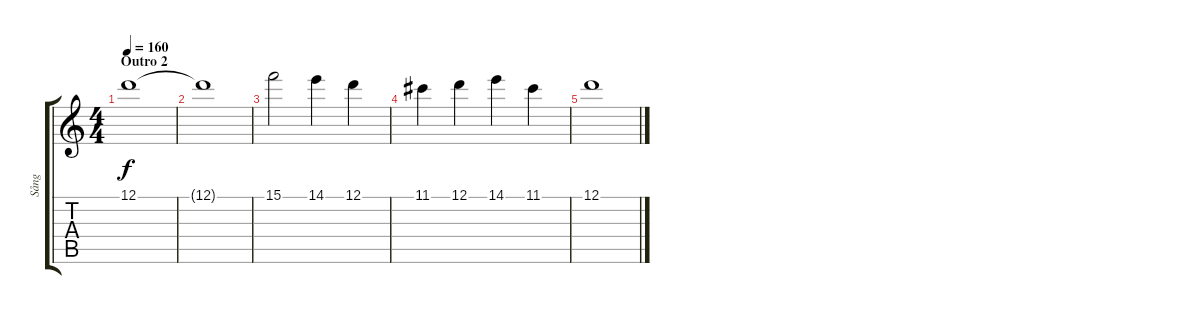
\track ("Sång" "Sång") {instrument acousticguitarsteel}
\staff {score tabs}
\tuning (D4 A3 F3 C3 G2 C2) {hide}
\ts (4 4)
\section ("" "Outro 2")
\tempo 160
\clef g2
\ks c
12.1.1{dy f} |
12.1{t}.1 |
15.1.2 14.1.4 12.1.4 |
11.1.4 12.1.4 14.1.4 11.1.4 |
12.1.1
